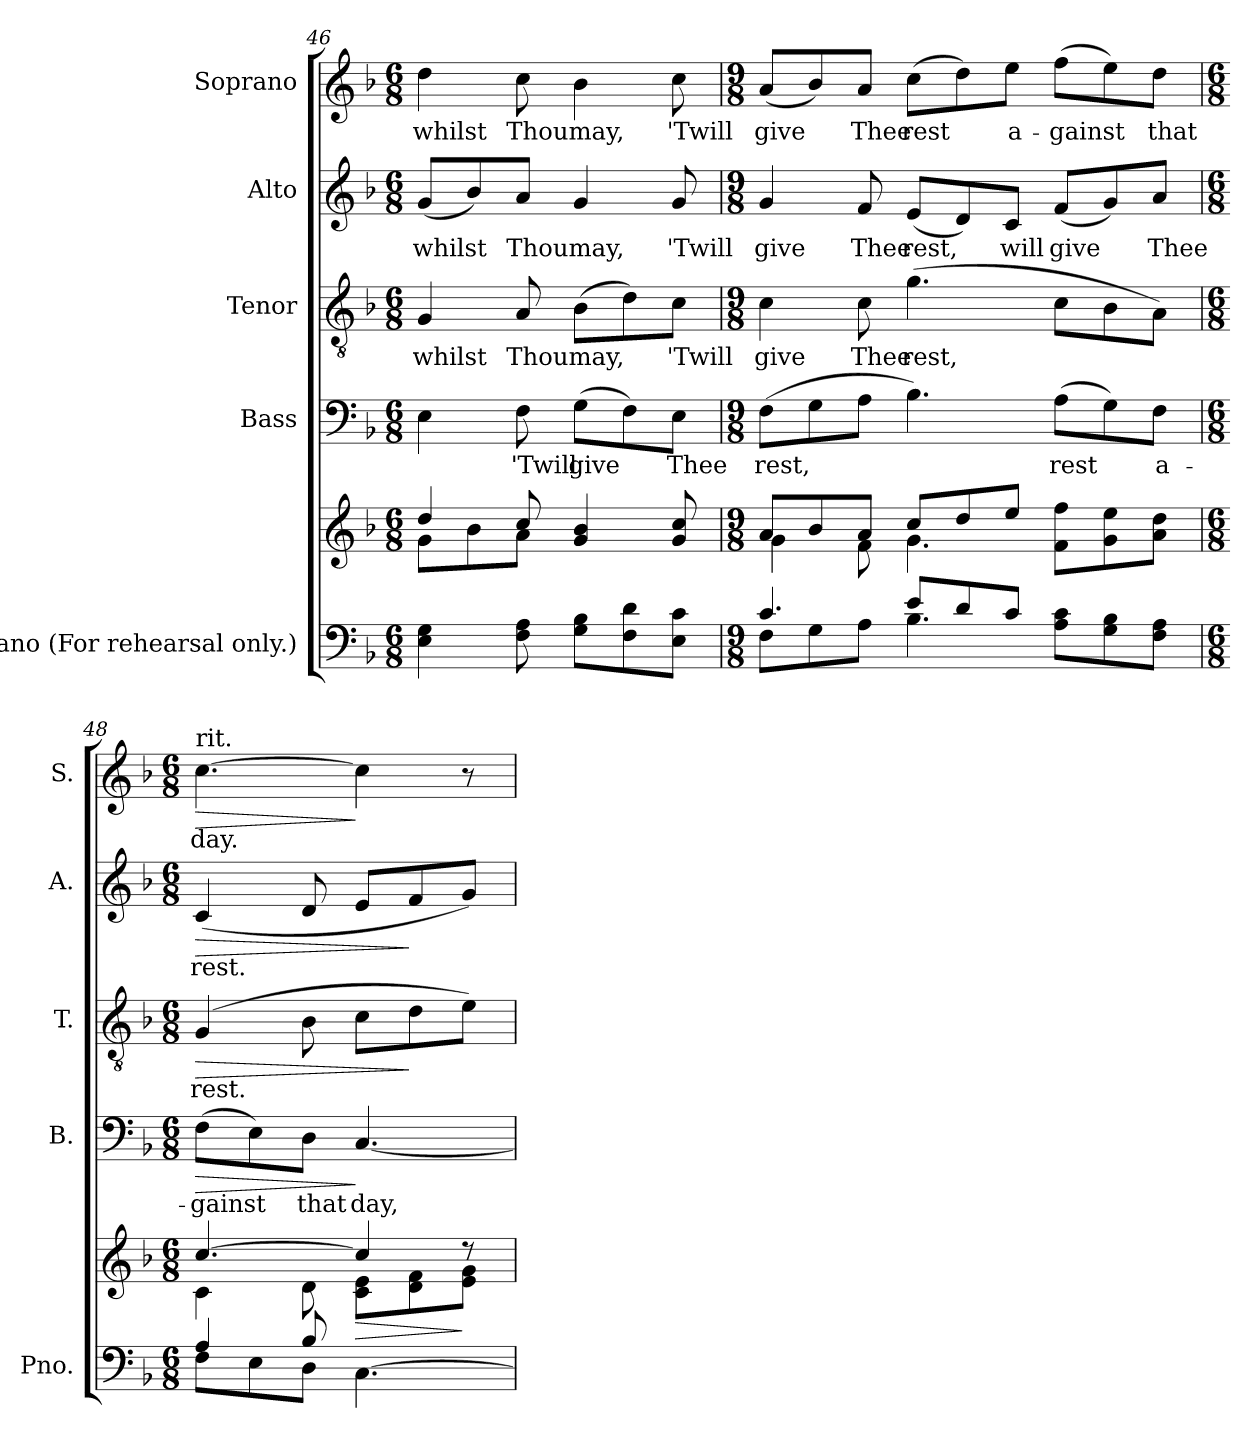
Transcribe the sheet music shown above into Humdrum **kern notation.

**kern	**kern	**dynam	**kern	**text	**dynam	**kern	**text	**dynam	**kern	**text	**dynam	**kern	**text	**dynam
*part5	*part5	*part5	*part4	*part4	*part4	*part3	*part3	*part3	*part2	*part2	*part2	*part1	*part1	*part1
*staff6	*staff5	*staff5/6	*staff4	*staff4	*staff4	*staff3	*staff3	*staff3	*staff2	*staff2	*staff2	*staff1	*staff1	*staff1
*I"Piano (For  rehearsal only.)	*	*	*I"Bass	*	*	*I"Tenor	*	*	*I"Alto	*	*	*I"Soprano	*	*
*I'Pno.	*	*	*I'B.	*	*	*I'T.	*	*	*I'A.	*	*	*I'S.	*	*
*clefF4	*clefG2	*	*clefF4	*	*	*clefGv2	*	*	*clefG2	*	*	*clefG2	*	*
*	*	*	*	*	*	*ITrd7c12	*	*	*	*	*	*	*	*
*k[b-]	*k[b-]	*	*k[b-]	*	*	*k[b-]	*	*	*k[b-]	*	*	*k[b-]	*	*
*F:	*F:	*	*F:	*	*	*F:	*	*	*F:	*	*	*F:	*	*
*M6/8	*M6/8	*	*M6/8	*	*	*M6/8	*	*	*M6/8	*	*	*M6/8	*	*
=46	=46	=46	=46	=46	=46	=46	=46	=46	=46	=46	=46	=46	=46	=46
*	*^	*	*	*	*	*	*	*	*	*	*	*	*	*
!	!	!	!	!	!	!	!	!LO:LY:b:color=#000000	!	!	!	!	!	!	!
!	!	!	!	!	!	!	!	!	!	!	!LO:LY:b:color=#000000	!	!	!	!
!	!	!	!	!	!	!	!	!	!	!	!	!	!	!LO:LY:b:color=#000000	!
4Ei\ 4Gi	4ddi/	8gi\L	.	4Ei\	.	.	4GGi/	whilst	.	(8gi/L	whilst	.	4ddi\	whilst	.
.	.	8b-i\	.	.	.	.	.	.	.	8b-i/)	.	.	.	.	.
!	!	!	!	!	!LO:LY:b:color=#000000	!	!	!	!	!	!	!	!	!	!
!	!	!	!	!	!	!	!	!LO:LY:b:color=#000000	!	!	!	!	!	!	!
!	!	!	!	!	!	!	!	!	!	!	!LO:LY:b:color=#000000	!	!	!	!
!	!	!	!	!	!	!	!	!	!	!	!	!	!	!LO:LY:b:color=#000000	!
8Fi\ 8Ai	8cci/	8ai\J	.	8Fi\	'Twill	.	8AAi/	Thou	.	8ai/J	Thou	.	8cci\	Thou	.
!	!	!	!	!	!LO:LY:b:color=#000000	!	!	!	!	!	!	!	!	!	!
!	!	!	!	!	!	!	!	!LO:LY:b:color=#000000	!	!	!	!	!	!	!
!	!	!	!	!	!	!	!	!	!	!	!LO:LY:b:color=#000000	!	!	!	!
!	!	!	!	!	!	!	!	!	!	!	!	!	!	!LO:LY:b:color=#000000	!
8Gi\ 8B-iL	4gi/ 4b-i	4.ryy	.	(8Gi\L	give	.	(8BB-i\L	may,	.	4gi/	may,	.	4b-i\	may,	.
8Fi\ 8di	.	.	.	8Fi\)	.	.	8Di\)	.	.	.	.	.	.	.	.
!	!	!	!	!	!LO:LY:b:color=#000000	!	!	!	!	!	!	!	!	!	!
!	!	!	!	!	!	!	!	!LO:LY:b:color=#000000	!	!	!	!	!	!	!
!	!	!	!	!	!	!	!	!	!	!	!LO:LY:b:color=#000000	!	!	!	!
!	!	!	!	!	!	!	!	!	!	!	!	!	!	!LO:LY:b:color=#000000	!
8Ei\ 8ciJ	8gi/ 8cci	.	.	8Ei\J	Thee	.	8Ci\J	'Twill	.	8gi/	'Twill	.	8cci\	'Twill	.
=47	=47	=47	=47	=47	=47	=47	=47	=47	=47	=47	=47	=47	=47	=47	=47
*M9/8	*M9/8	*	*	*M9/8	*	*	*M9/8	*	*	*M9/8	*	*	*M9/8	*	*
*^	*	*	*	*	*	*	*	*	*	*	*	*	*	*	*
!	!	!	!	!	!	!LO:LY:b:color=#000000	!	!	!	!	!	!	!	!	!	!
!	!	!	!	!	!	!	!	!	!LO:LY:b:color=#000000	!	!	!	!	!	!	!
!	!	!	!	!	!	!	!	!	!	!	!	!LO:LY:b:color=#000000	!	!	!	!
!	!	!	!	!	!	!	!	!	!	!	!	!	!	!	!LO:LY:b:color=#000000	!
4.ci/	8Fi\L	8ai/L	4gi\	.	(8Fi\L	rest,	.	4Ci\	give	.	4gi/	give	.	(8ai/L	give	.
.	8Gi\	8b-i/	.	.	8Gi\	.	.	.	.	.	.	.	.	8b-i/)	.	.
!	!	!	!	!	!	!	!	!	!LO:LY:b:color=#000000	!	!	!	!	!	!	!
!	!	!	!	!	!	!	!	!	!	!	!	!LO:LY:b:color=#000000	!	!	!	!
!	!	!	!	!	!	!	!	!	!	!	!	!	!	!	!LO:LY:b:color=#000000	!
.	8Ai\J	8ai/J	8fi\	.	8Ai\J	.	.	8Ci\	Thee	.	8fi/	Thee	.	8ai/J	Thee	.
!	!	!	!	!	!	!	!	!	!LO:LY:b:color=#000000	!	!	!	!	!	!	!
!	!	!	!	!	!	!	!	!	!	!	!	!LO:LY:b:color=#000000	!	!	!	!
!	!	!	!	!	!	!	!	!	!	!	!	!	!	!	!LO:LY:b:color=#000000	!
8ei/L	4.B-i\	8cci/L	4.gi\	.	4.B-i\)	.	.	(4.Gi\	rest,	.	(8ei/L	rest,	.	(8cci\L	rest	.
8di/	.	8ddi/	.	.	.	.	.	.	.	.	8di/)	.	.	8ddi\)	.	.
!	!	!	!	!	!	!	!	!	!	!	!	!LO:LY:b:color=#000000	!	!	!	!
!	!	!	!	!	!	!	!	!	!	!	!	!	!	!	!LO:LY:b:color=#000000	!
8ci/J	.	8eei/J	.	.	.	.	.	.	.	.	8ci/J	will	.	8eei\J	a-	.
!	!	!	!	!	!	!LO:LY:b:color=#000000	!	!	!	!	!	!	!	!	!	!
!	!	!	!	!	!	!	!	!	!	!	!	!LO:LY:b:color=#000000	!	!	!	!
!	!	!	!	!	!	!	!	!	!	!	!	!	!	!	!LO:LY:b:color=#000000	!
4.ryy	8Ai\ 8ciL	4.ryy	8fi\ 8ffiL	.	(8Ai\L	rest	.	8Ci\L	.	.	(8fi/L	give	.	(8ffi\L	-gainst	.
.	8Gi\ 8B-i	.	8gi\ 8eei	.	8Gi\)	.	.	8BB-i\	.	.	8gi/)	.	.	8eei\)	.	.
!	!	!	!	!	!	!LO:LY:b:color=#000000	!	!	!	!	!	!	!	!	!	!
!	!	!	!	!	!	!	!	!	!	!	!	!LO:LY:b:color=#000000	!	!	!	!
!	!	!	!	!	!	!	!	!	!	!	!	!	!	!	!LO:LY:b:color=#000000	!
.	8Fi\ 8AiJ	.	8ai\ 8ddiJ	.	8Fi\J	a-	.	8AAi\J)	.	.	8ai/J	Thee	.	8ddi\J	that	.
!!LO:LB:g=z
=48	=48	=48	=48	=48	=48	=48	=48	=48	=48	=48	=48	=48	=48	=48	=48	=48
*M6/8	*	*M6/8	*	*	*M6/8	*	*	*M6/8	*	*	*M6/8	*	*	*M6/8	*	*
!	!	!	!	!	!	!LO:LY:b:color=#000000	!LO:HP:b	!	!	!	!	!	!	!	!	!
!	!	!	!	!	!	!	!	!	!LO:LY:b:color=#000000	!LO:HP:b	!	!	!	!	!	!
!	!	!	!	!	!	!	!	!	!	!	!	!LO:LY:b:color=#000000	!LO:HP:b	!	!	!
!	!	!	!	!	!	!	!	!	!	!	!	!	!	!LO:TX:t=rit.	!	!
!	!	!	!	!	!	!	!	!	!	!	!	!	!	!	!LO:LY:b:color=#000000	!LO:HP:b
4Ai/	8Fi\L	[>4.cci/	4ci\	.	(8Fi\L	-gainst	>	(4GGi/	rest.	>	(4ci/	rest.	>	[>4.cci\	day.	>
.	8Ei\	.	.	.	8Ei\)	.	.	.	.	.	.	.	.	.	.	.
!	!	!	!	!	!	!LO:LY:b:color=#000000	!	!	!	!	!	!	!	!	!	!
8B-i/	8Di\J	.	8di\	.	8Di\J	that	.	8BB-i\	.	.	8di/	.	.	.	.	.
!	!	!	!	!LO:HP:b	!	!	!	!	!	!	!	!	!	!	!	!
!	!	!	!	!	!	!LO:LY:b:color=#000000	!	!	!	!	!	!	!	!	!	!
4.ryy	[>4.Ci\	4cci/]	8ci\ 8eiL	>	[<4.Ci/	day,	]	8Ci\L	.	.	8ei/L	.	.	4cci\]	.	]
.	.	.	8di\ 8fi	.	.	.	.	8Di\	.	]	8fi/	.	]	.	.	.
.	.	8r	8ei\ 8giJ	]	.	.	.	8Ei\J)	.	.	8gi/J)	.	.	8r	.	.
*v	*v	*	*	*	*	*	*	*	*	*	*	*	*	*	*	*
*	*v	*v	*	*	*	*	*	*	*	*	*	*	*	*	*
=	=	=	=	=	=	=	=	=	=	=	=	=	=	=
*-	*-	*-	*-	*-	*-	*-	*-	*-	*-	*-	*-	*-	*-	*-
